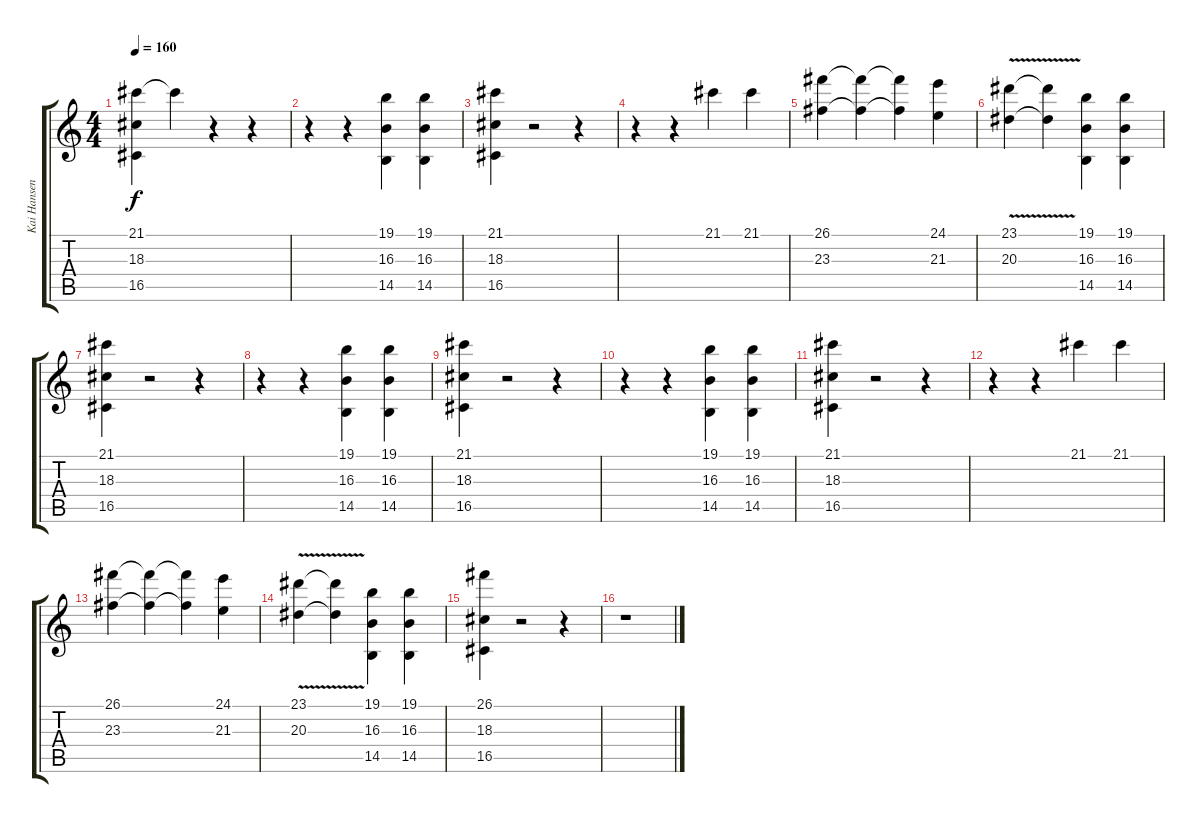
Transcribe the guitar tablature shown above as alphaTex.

\track ("Kai Hansen" "Kai Hansen") {instrument choiraahs}
\staff {score tabs}
\tuning (E4 B3 G3 D3 A2 E2) {hide}
\ts (4 4)
\tempo 160
\clef g2
\ks c
(21.1 18.3 16.5).4{dy f} 21.1{t}.4 r.4 r.4 |
r.4 r.4 (19.1 16.3 14.5).4 (19.1 16.3 14.5).4 |
(21.1 18.3 16.5).4 r.2 r.4 |
r.4 r.4 21.1.4 21.1.4 |
(26.1 23.3).4 (26.1{t} 23.3{t}).4 (26.1{t} 23.3{t}).4 (24.1 21.3).4 |
(23.1{v} 20.3{v}).4 (23.1{t} 20.3{t}).4 (19.1 16.3 14.5).4 (19.1 16.3 14.5).4 |
(21.1 18.3 16.5).4 r.2 r.4 |
r.4 r.4 (19.1 16.3 14.5).4 (19.1 16.3 14.5).4 |
(21.1 18.3 16.5).4 r.2 r.4 |
r.4 r.4 (19.1 16.3 14.5).4 (19.1 16.3 14.5).4 |
(21.1 18.3 16.5).4 r.2 r.4 |
r.4 r.4 21.1.4 21.1.4 |
(26.1 23.3).4 (26.1{t} 23.3{t}).4 (26.1{t} 23.3{t}).4 (24.1 21.3).4 |
(23.1{v} 20.3{v}).4 (23.1{t} 20.3{t}).4 (19.1 16.3 14.5).4 (19.1 16.3 14.5).4 |
(26.1 18.3 16.5).4 r.2 r.4 |
r.1
